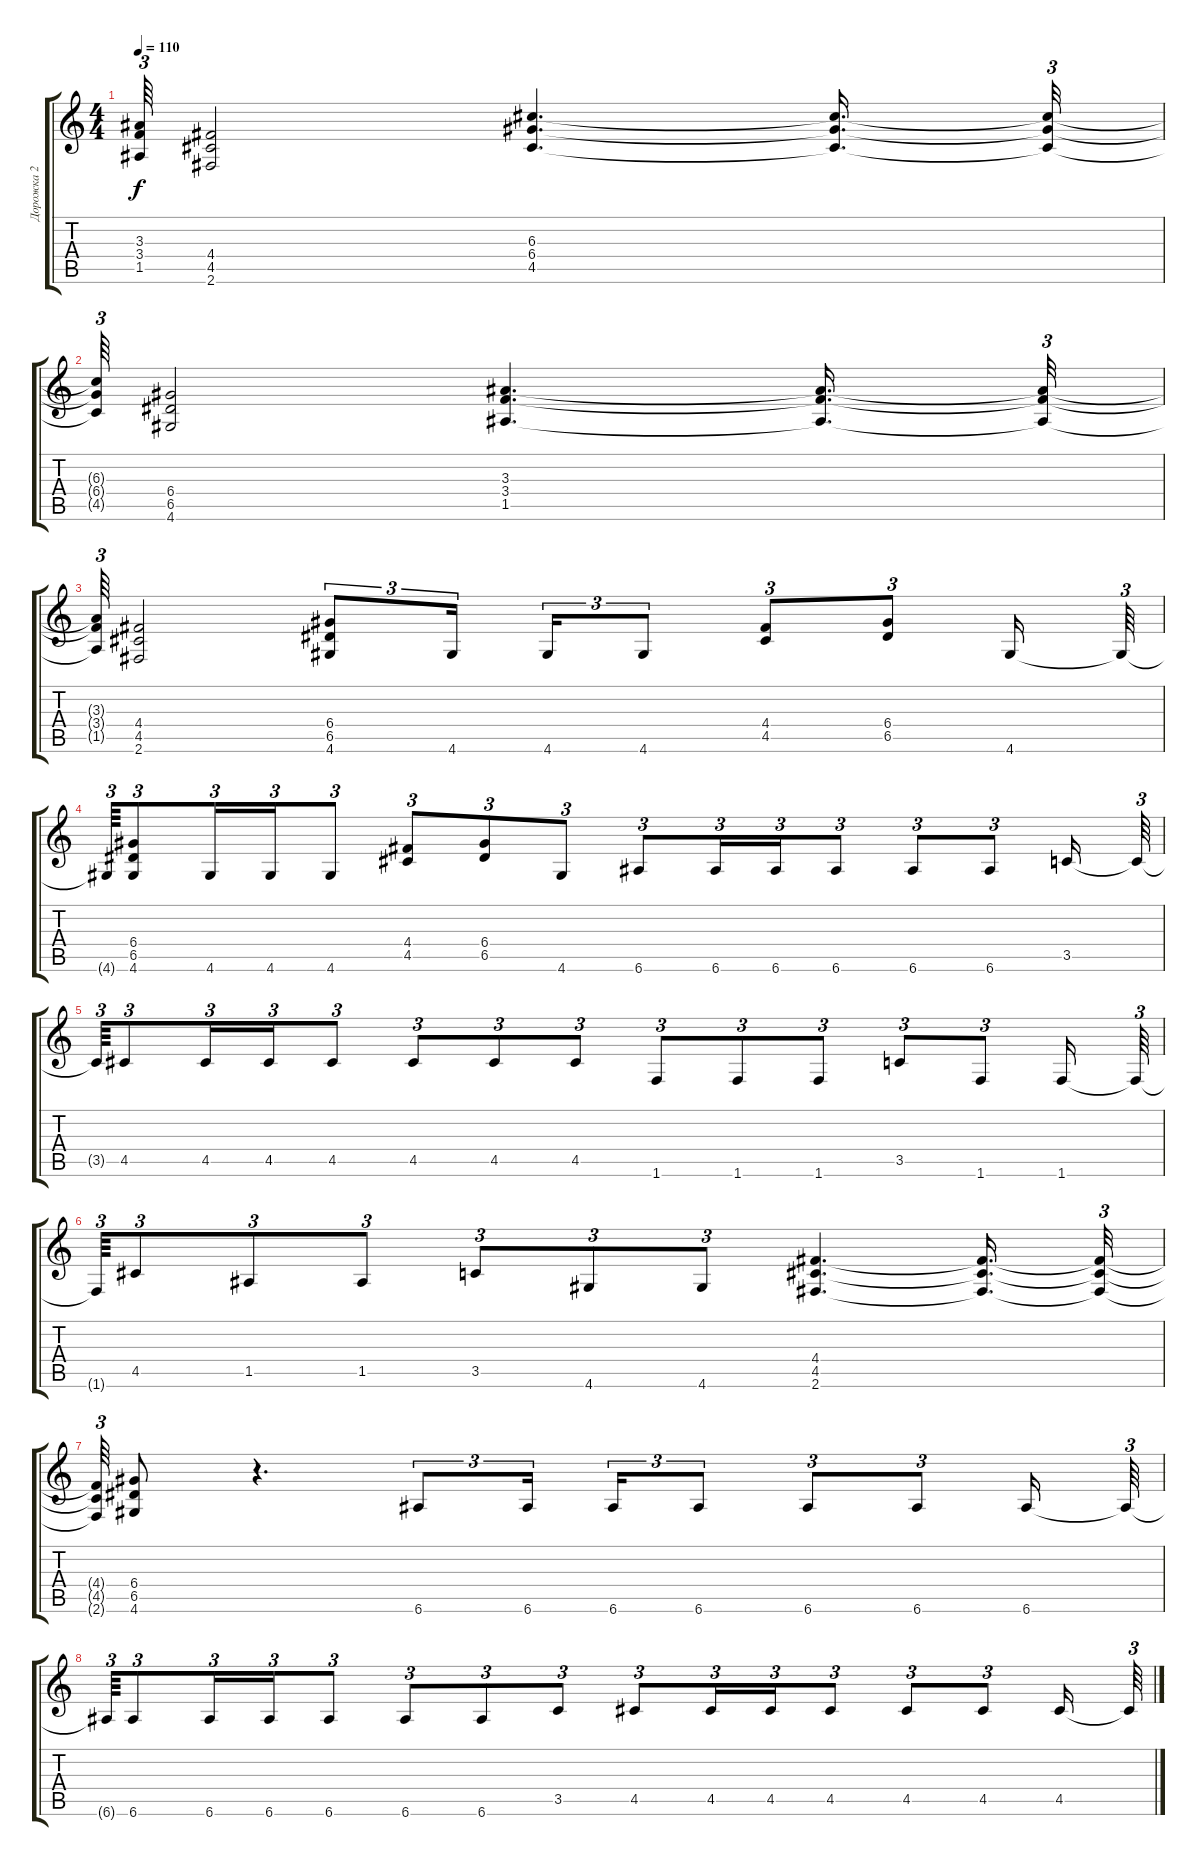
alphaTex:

\track ("Дорожка 2" "Дорожка 2") {instrument overdrivenguitar}
\staff {score tabs}
\tuning (E4 B3 G3 D3 A2 E2) {hide}
\ts (4 4)
\tempo 110
\clef g2
\ks c
(3.3{t} 3.4{t} 1.5{t}).64{tu (3 2) dy f} (4.4 4.5 2.6).2 (6.3 6.4 4.5).4{d} (6.3{t} 6.4{t} 4.5{t}).16{d} (6.3{t} 6.4{t} 4.5{t}).32{tu (3 2)} |
(6.3{t} 6.4{t} 4.5{t}).64{tu (3 2)} (6.4 6.5 4.6).2 (3.3 3.4 1.5).4{d} (3.3{t} 3.4{t} 1.5{t}).16{d} (3.3{t} 3.4{t} 1.5{t}).32{tu (3 2)} |
(3.3{t} 3.4{t} 1.5{t}).64{tu (3 2)} (4.4 4.5 2.6).2 (6.4 6.5 4.6).8{tu (3 2)} 4.6.16{tu (3 2) beam splitsecondary} 4.6.16{tu (3 2)} 4.6.8{tu (3 2)} (4.4 4.5).8{tu (3 2)} (6.4 6.5).8{tu (3 2)} 4.6.16 4.6{t}.64{tu (3 2)} |
4.6{t}.64{tu (3 2)} (6.4 6.5 4.6).8{tu (3 2)} 4.6.16{tu (3 2)} 4.6.16{tu (3 2)} 4.6.8{tu (3 2)} (4.4 4.5).8{tu (3 2)} (6.4 6.5).8{tu (3 2)} 4.6.8{tu (3 2)} 6.6.8{tu (3 2)} 6.6.16{tu (3 2)} 6.6.16{tu (3 2)} 6.6.8{tu (3 2)} 6.6.8{tu (3 2)} 6.6.8{tu (3 2)} 3.5.16 3.5{t}.64{tu (3 2)} |
3.5{t}.64{tu (3 2)} 4.5.8{tu (3 2)} 4.5.16{tu (3 2)} 4.5.16{tu (3 2)} 4.5.8{tu (3 2)} 4.5.8{tu (3 2)} 4.5.8{tu (3 2)} 4.5.8{tu (3 2)} 1.6.8{tu (3 2)} 1.6.8{tu (3 2)} 1.6.8{tu (3 2)} 3.5.8{tu (3 2)} 1.6.8{tu (3 2)} 1.6.16 1.6{t}.64{tu (3 2)} |
1.6{t}.64{tu (3 2)} 4.5.8{tu (3 2)} 1.5.8{tu (3 2)} 1.5.8{tu (3 2)} 3.5.8{tu (3 2)} 4.6.8{tu (3 2)} 4.6.8{tu (3 2)} (4.4 4.5 2.6).4{d} (4.4{t} 4.5{t} 2.6{t}).16{d} (4.4{t} 4.5{t} 2.6{t}).32{tu (3 2)} |
(4.4{t} 4.5{t} 2.6{t}).64{tu (3 2)} (6.4 6.5 4.6).8 r.4{d} 6.6.8{tu (3 2)} 6.6.16{tu (3 2) beam splitsecondary} 6.6.16{tu (3 2)} 6.6.8{tu (3 2)} 6.6.8{tu (3 2)} 6.6.8{tu (3 2)} 6.6.16 6.6{t}.64{tu (3 2)} |
6.6{t}.64{tu (3 2)} 6.6.8{tu (3 2)} 6.6.16{tu (3 2)} 6.6.16{tu (3 2)} 6.6.8{tu (3 2)} 6.6.8{tu (3 2)} 6.6.8{tu (3 2)} 3.5.8{tu (3 2)} 4.5.8{tu (3 2)} 4.5.16{tu (3 2)} 4.5.16{tu (3 2)} 4.5.8{tu (3 2)} 4.5.8{tu (3 2)} 4.5.8{tu (3 2)} 4.5.16 4.5{t}.64{tu (3 2)}
